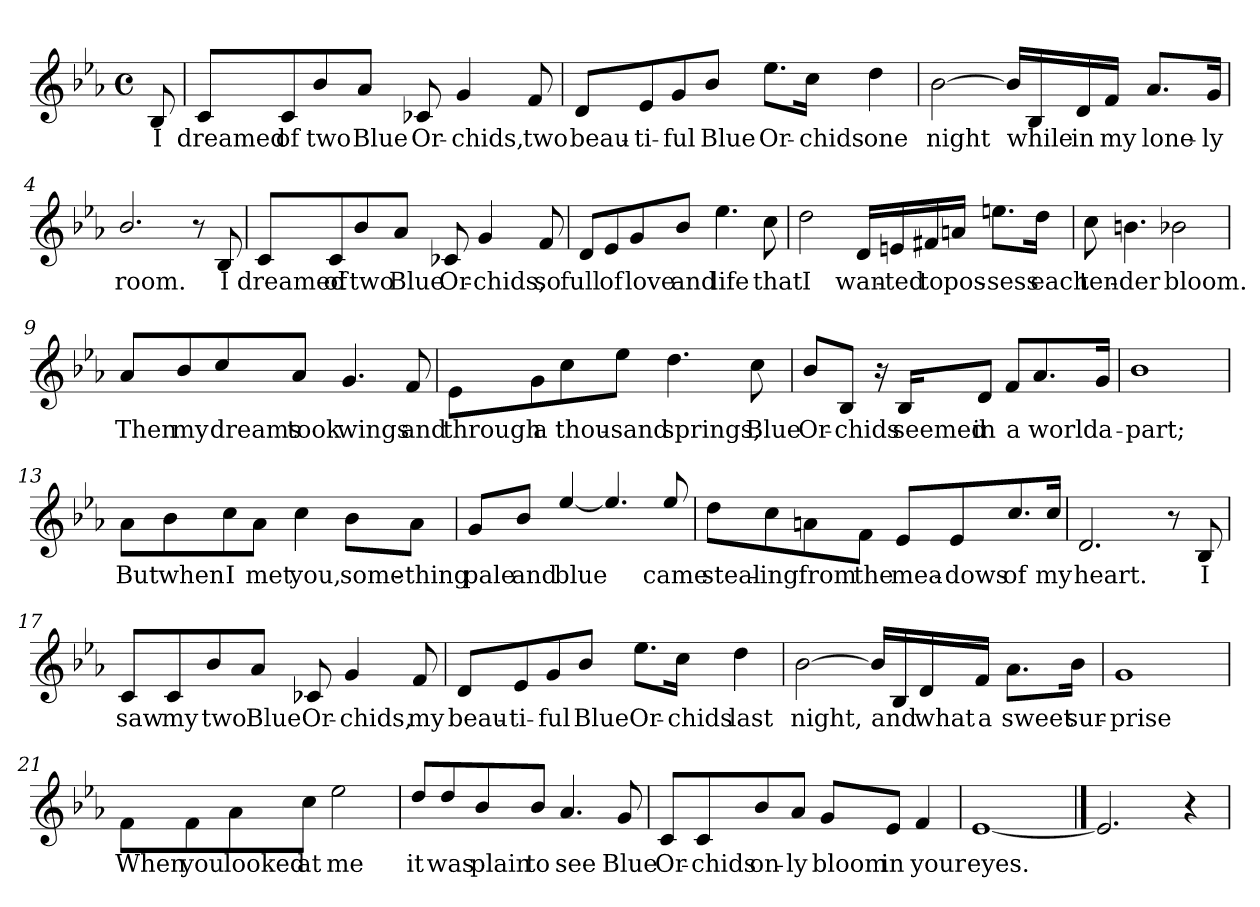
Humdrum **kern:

**kern	**text
*part1	*part1
*staff1	*staff1
*clefG2	*
*k[b-e-a-]	*
*E-:	*
*M4/4	*
*met(c)	*
=	=
8B-/	I
=1	=1
8c/L	dreamed
8c/	of
8b-/	two
8a-/J	Blue
8c-X/	Or-
4g/	-chids,
8f/	two
=2	=2
8d/L	beau-
8e-/	-ti-
8g/	-ful
8b-/J	Blue
8.ee-\L	Or-
16cc\Jk	-chids
4dd\	one
!!LO:LB:g=z
=3	=3
[2b-\	night
16b-/LL]	.
16B-/	while
16d/	in
16f/JJ	my
8.a-/L	lone-
16g/Jk	-ly
=4	=4
2.b-/	room.
8r	.
8B-/	I
=5	=5
8c/L	dreamed
8c/	of
8b-/	two
8a-/J	Blue
8c-X/	Or-
4g/	-chids,
8f/	so
!!LO:LB:g=z
=6	=6
8d/L	full
8e-/	of
8g/	love
8b-/J	and
4.ee-\	life
8cc\	that
=7	=7
2dd\	I
16d/LL	wan-
16en/	-ted
16f#X/	to
16an/JJ	pos-
8.een\L	-sess
16dd\Jk	each
=8	=8
8cc\	ten-
4.bn\	-der
2b-X\	bloom.
!!LO:LB:g=z
=9	=9
8a-/L	Then
8b-/	my
8cc/	dreams
8a-/J	took
4.g/	wings
8f/	and
=10	=10
8e-\L	through
8g\	a
8cc\	thou-
8ee-\J	-sand
4.dd\	springs,
8cc\	Blue
!!LO:LB:g=z
=11	=11
8b-/L	Or-
8B-/J	-chids
16r	.
16B-/KL	seemed
8d/J	in
8f/L	a
8.a-/	world
16g/Jk	a-
=12	=12
1b-	-part;
=13	=13
8a-\L	But
8b-\	when
8cc\	I
8a-\J	met
4cc\	you,
8b-\L	some-
8a-\J	-thing
=14	=14
8g/L	pale
8b-/J	and
[4ee-/	blue
4.ee-/]	.
8ee-/	came
!!LO:LB:g=z
=15	=15
8dd\L	steal-
8cc\	-ing
8an\	from
8f\J	the
8e-/L	mea-
8e-/	-dows
8.cc/	of
16cc/Jk	my
=16	=16
2.d/	heart.
8r	.
8B-/	I
=17	=17
8c/L	saw
8c/	my
8b-/	two
8a-/J	Blue
8c-X/	Or-
4g/	-chids,
8f/	my
!!LO:LB:g=z
=18	=18
8d/L	beau-
8e-/	-ti-
8g/	-ful
8b-/J	Blue
8.ee-\L	Or-
16cc\Jk	-chids
4dd\	last
=19	=19
[2b-\	night,
16b-/LL]	.
16B-/	and
16d/	what
16f/JJ	a
8.a-\L	sweet
16b-\Jk	sur-
=20	=20
1g	-prise
=21	=21
8f\L	When
8f\	you
8a-\	looked
8cc\J	at
2ee-\	me
!!LO:LB:g=z
=22	=22
8dd/L	it
8dd/	was
8b-/	plain
8b-/J	to
4.a-/	see
8g/	Blue
=23	=23
8c/L	Or-
8c/	-chids
8b-/	on-
8a-/J	-ly
8g/L	bloom
8e-/J	in
4f/	your
=24	=24
[1e-	eyes.
==25	==25
2.e-/]	.
4r	.
=	=
*-	*-
